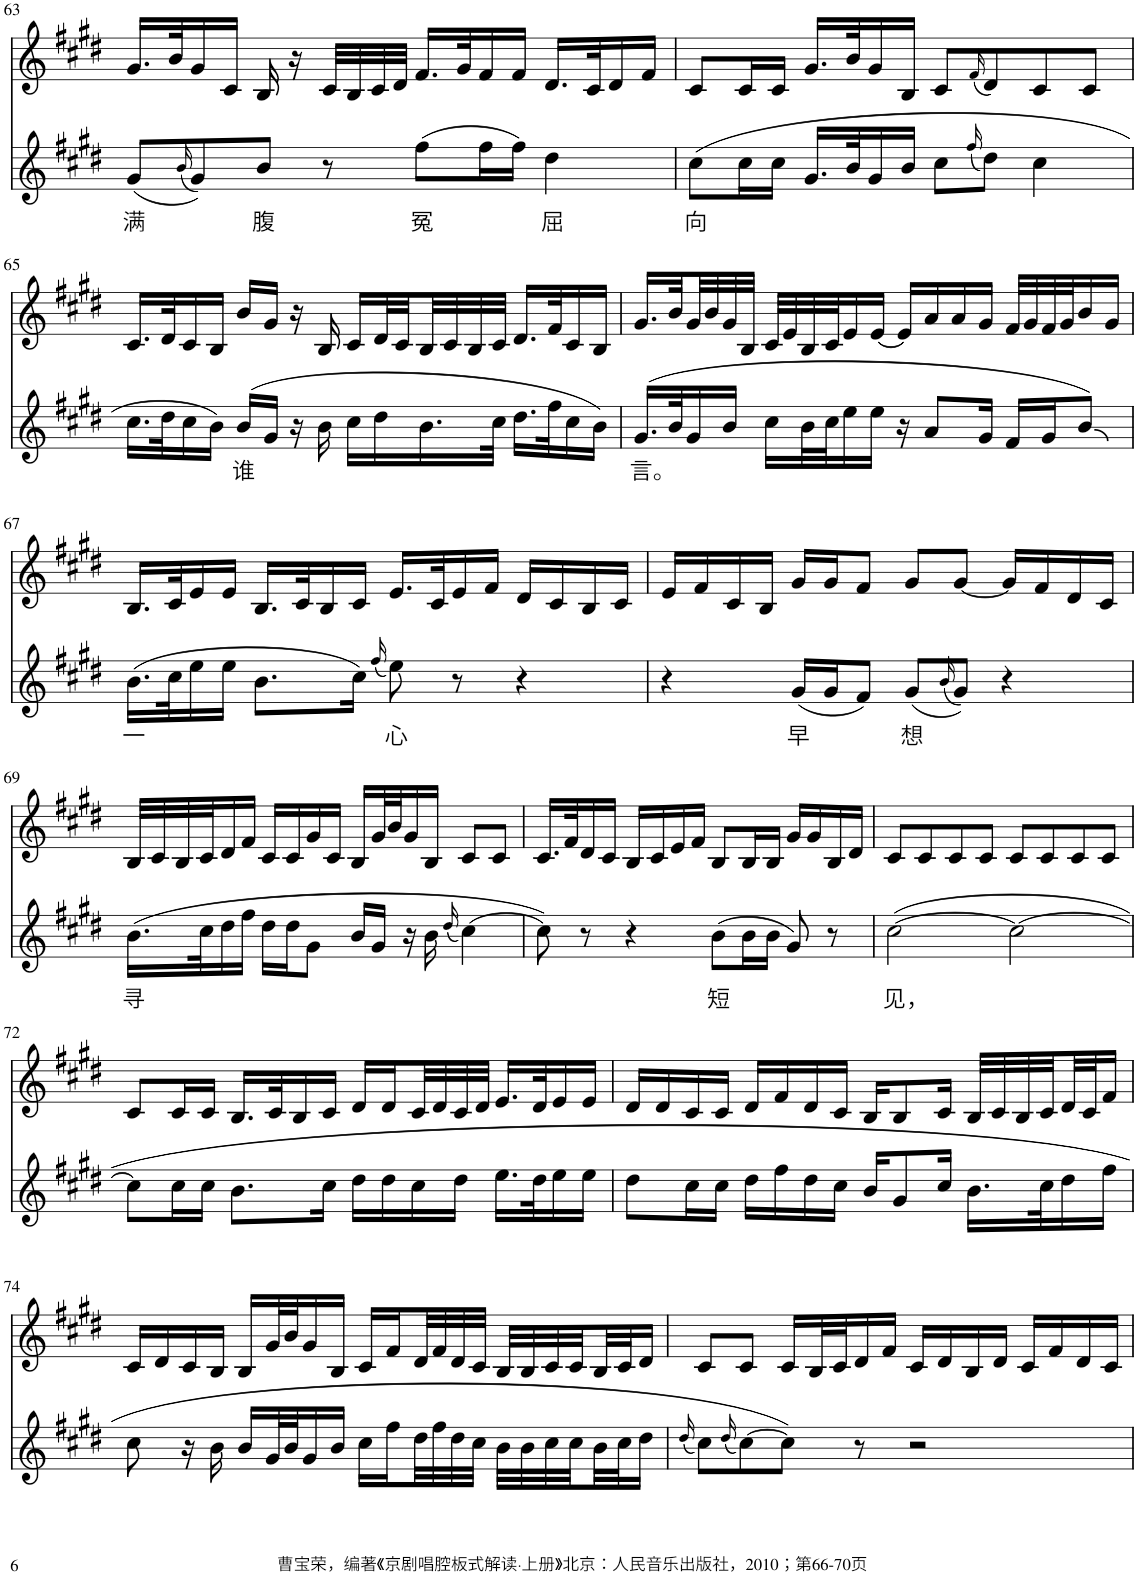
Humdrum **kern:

**kern	**text	**kern
*part2	*part2	*part1
*staff2	*staff2	*staff1
*I"Piano	*	*I"Piano
*I'Pno	*	*I'Pno
!!LO:PB:g=z
*clefG2	*	*clefG2
*k[f#c#g#d#]	*	*k[f#c#g#d#]
*M4/4	*	*M4/4
=63	=63	=63
!	!LO:LY:b	!
(8g#/L	满	16.g#/LL
.	.	32b/K
(16qb/	.	.
8g#/))	.	16g#/
.	.	16c#/JJ
!	!LO:LY:b	!
8b/J	腹	16B/
.	.	16r
8r	.	32c#/LLL
.	.	32B/
.	.	32c#/
.	.	32d#/JJJ
!	!LO:LY:b	!
(8ff#\L	冤	16.f#/LL
.	.	32g#/K
16ff#\L	.	16f#/
16ff#\JJ)	.	16f#/JJ
!	!LO:LY:b	!
4dd#\	屈	16.d#/LL
.	.	32c#/K
.	.	16d#/
.	.	16f#/JJ
=64	=64	=64
!	!LO:LY:b	!
(8cc#\L	向	8c#/L
16cc#\L	.	16c#/L
16cc#\JJ	.	16c#/JJ
16.g#/LL	.	16.g#/LL
32b/K	.	32b/K
16g#/	.	16g#/
16b/JJ	.	16B/JJ
8cc#\L	.	8c#/L
(16qff#/	.	(16qf#/
8dd#\J)	.	8d#/)
4cc#\	.	8c#/
.	.	8c#/J
!!LO:LB:g=z
=65	=65	=65
16.cc#\LL	.	16.c#/LL
32dd#\K	.	32d#/K
16cc#\	.	16c#/
16b\JJ)	.	16B/JJ
!	!LO:LY:b	!
(16b/LL	谁	16b/LL
16g#/JJ	.	16g#/JJ
16r	.	16r
16b\	.	16B/
16cc#\LL	.	16c#/LL
16dd#\	.	32d#/L
.	.	32c#/
16.b\	.	32B/
.	.	32c#/
.	.	32B/
32cc#\JJk	.	32c#/JJJ
16.dd#\LL	.	16.d#/LL
32ff#\K	.	32f#/K
16cc#\	.	16c#/
16b\JJ)	.	16B/JJ
=66	=66	=66
!	!LO:LY:b	!
(16.g#/LL	言。	16.g#/LL
32b/K	.	32b/L
16g#/	.	32g#/
.	.	32b/
16b/JJ	.	32g#/
.	.	32B/JJJ
16cc#\LL	.	32c#/LLL
.	.	32e/
32b\L	.	32B/
32cc#\J	.	32c#/J
16ee\	.	16e/
16ee\JJ	.	[16e/JJ
16r	.	16e/LL]
8a/L	.	16a/
.	.	16a/
16g#/Jk	.	16g#/JJ
16f#/LL	.	32f#/LLL
.	.	32g#/
16g#/J	.	32f#/
.	.	32g#/J
8b/J)	.	16b/
.	.	16g#/JJ
!!LO:LB:g=z
=67	=67	=67
!	!LO:LY:b	!
(16.b\LL	一	16.B/LL
32cc#\K	.	32c#/K
16ee\	.	16e/
16ee\JJ	.	16e/JJ
8.b\L	.	16.B/LL
.	.	32c#/K
.	.	16B/
16cc#\Jk)	.	16c#/JJ
(16qff#/	.	.
!	!LO:LY:b	!
8ee\)	心	16.e/LL
.	.	32c#/K
8r	.	16e/
.	.	16f#/JJ
4r	.	16d#/LL
.	.	16c#/
.	.	16B/
.	.	16c#/JJ
=68	=68	=68
4r	.	16e/LL
.	.	16f#/
.	.	16c#/
.	.	16B/JJ
!	!LO:LY:b	!
(16g#/LL	早	16g#/LL
16g#/J	.	16g#/J
8f#/J)	.	8f#/J
!	!LO:LY:b	!
(8g#/L	想	8g#/L
(16qb/	.	.
8g#/J))	.	[8g#/J
4r	.	16g#/LL]
.	.	16f#/
.	.	16d#/
.	.	16c#/JJ
!!LO:LB:g=z
=69	=69	=69
!	!LO:LY:b	!
(16.b\LL	寻	32B/LLL
.	.	32c#/
.	.	32B/
32cc#\K	.	32c#/J
16dd#\	.	16d#/
16ff#\JJ	.	16f#/JJ
16dd#\LL	.	16c#/LL
16dd#\J	.	16c#/
8g#\J	.	16g#/
.	.	16c#/JJ
16b/LL	.	16B/LL
16g#/JJ	.	32g#/L
.	.	32b/J
16r	.	16g#/
16b\	.	16B/JJ
(16qdd#/	.	.
[4cc#\)	.	8c#/L
.	.	8c#/J
=70	=70	=70
8cc#\])	.	16.c#/LL
.	.	32f#/K
8r	.	16d#/
.	.	16c#/JJ
4r	.	16B/LL
.	.	16c#/
.	.	16e/
.	.	16f#/JJ
!	!LO:LY:b	!
(8b\L	短	8B/L
16b\L	.	16B/L
16b\JJ	.	16B/JJ
8g#/)	.	16g#/LL
.	.	16g#/
8r	.	16B/
.	.	16d#/JJ
=71	=71	=71
!	!LO:LY:b	!
([2cc#\	见，	8c#/L
.	.	8c#/
.	.	8c#/
.	.	8c#/J
2cc#\_	.	8c#/L
.	.	8c#/
.	.	8c#/
.	.	8c#/J
!!LO:LB:g=z
=72	=72	=72
8cc#\L]	.	8c#/L
16cc#\L	.	16c#/L
16cc#\JJ	.	16c#/JJ
8.b\L	.	16.B/LL
.	.	32c#/K
.	.	16B/
16cc#\Jk	.	16c#/JJ
16dd#\LL	.	16d#/LL
16dd#\	.	16d#/
16cc#\	.	32c#/L
.	.	32d#/
16dd#\JJ	.	32c#/
.	.	32d#/JJJ
16.ee\LL	.	16.e/LL
32dd#\K	.	32d#/K
16ee\	.	16e/
16ee\JJ	.	16e/JJ
=73	=73	=73
8dd#\L	.	16d#/LL
.	.	16d#/
16cc#\L	.	16c#/
16cc#\JJ	.	16c#/JJ
16dd#\LL	.	16d#/LL
16ff#\	.	16f#/
16dd#\	.	16d#/
16cc#\JJ	.	16c#/JJ
16b/KL	.	16B/KL
8g#/	.	8B/
16cc#/Jk	.	16c#/Jk
16.b\LL	.	32B/LLL
.	.	32c#/
.	.	32B/
32cc#\K	.	32c#/
16dd#\	.	32d#/
.	.	32c#/J
16ff#\JJ	.	16f#/JJ
!!LO:LB:g=z
=74	=74	=74
8cc#\	.	16c#/LL
.	.	16d#/
16r	.	16c#/
16b\	.	16B/JJ
16b/LL	.	16B/LL
32g#/L	.	32g#/L
32b/J	.	32b/J
16g#/	.	16g#/
16b/JJ	.	16B/JJ
16cc#\LL	.	16c#/LL
16ff#\	.	16f#/
32dd#\L	.	32d#/L
32ff#\	.	32f#/
32dd#\	.	32d#/
32cc#\JJJ	.	32c#/JJJ
32b\LLL	.	32B/LLL
32b\	.	32B/
32cc#\	.	32c#/
32cc#\	.	32c#/
32b\	.	32B/
32cc#\J	.	32c#/J
16dd#\JJ	.	16d#/JJ
=75	=75	=75
(16qdd#/	.	.
8cc#\L)	.	8c#/L
(16qdd#/	.	.
[8cc#\)	.	8c#/J
8cc#\J])	.	16c#/LL
.	.	32B/L
.	.	32c#/J
8r	.	16d#/
.	.	16f#/JJ
2r	.	16c#/LL
.	.	16d#/
.	.	16B/
.	.	16d#/JJ
.	.	16c#/LL
.	.	16f#/
.	.	16d#/
.	.	16c#/JJ
=	=	=
*-	*-	*-
